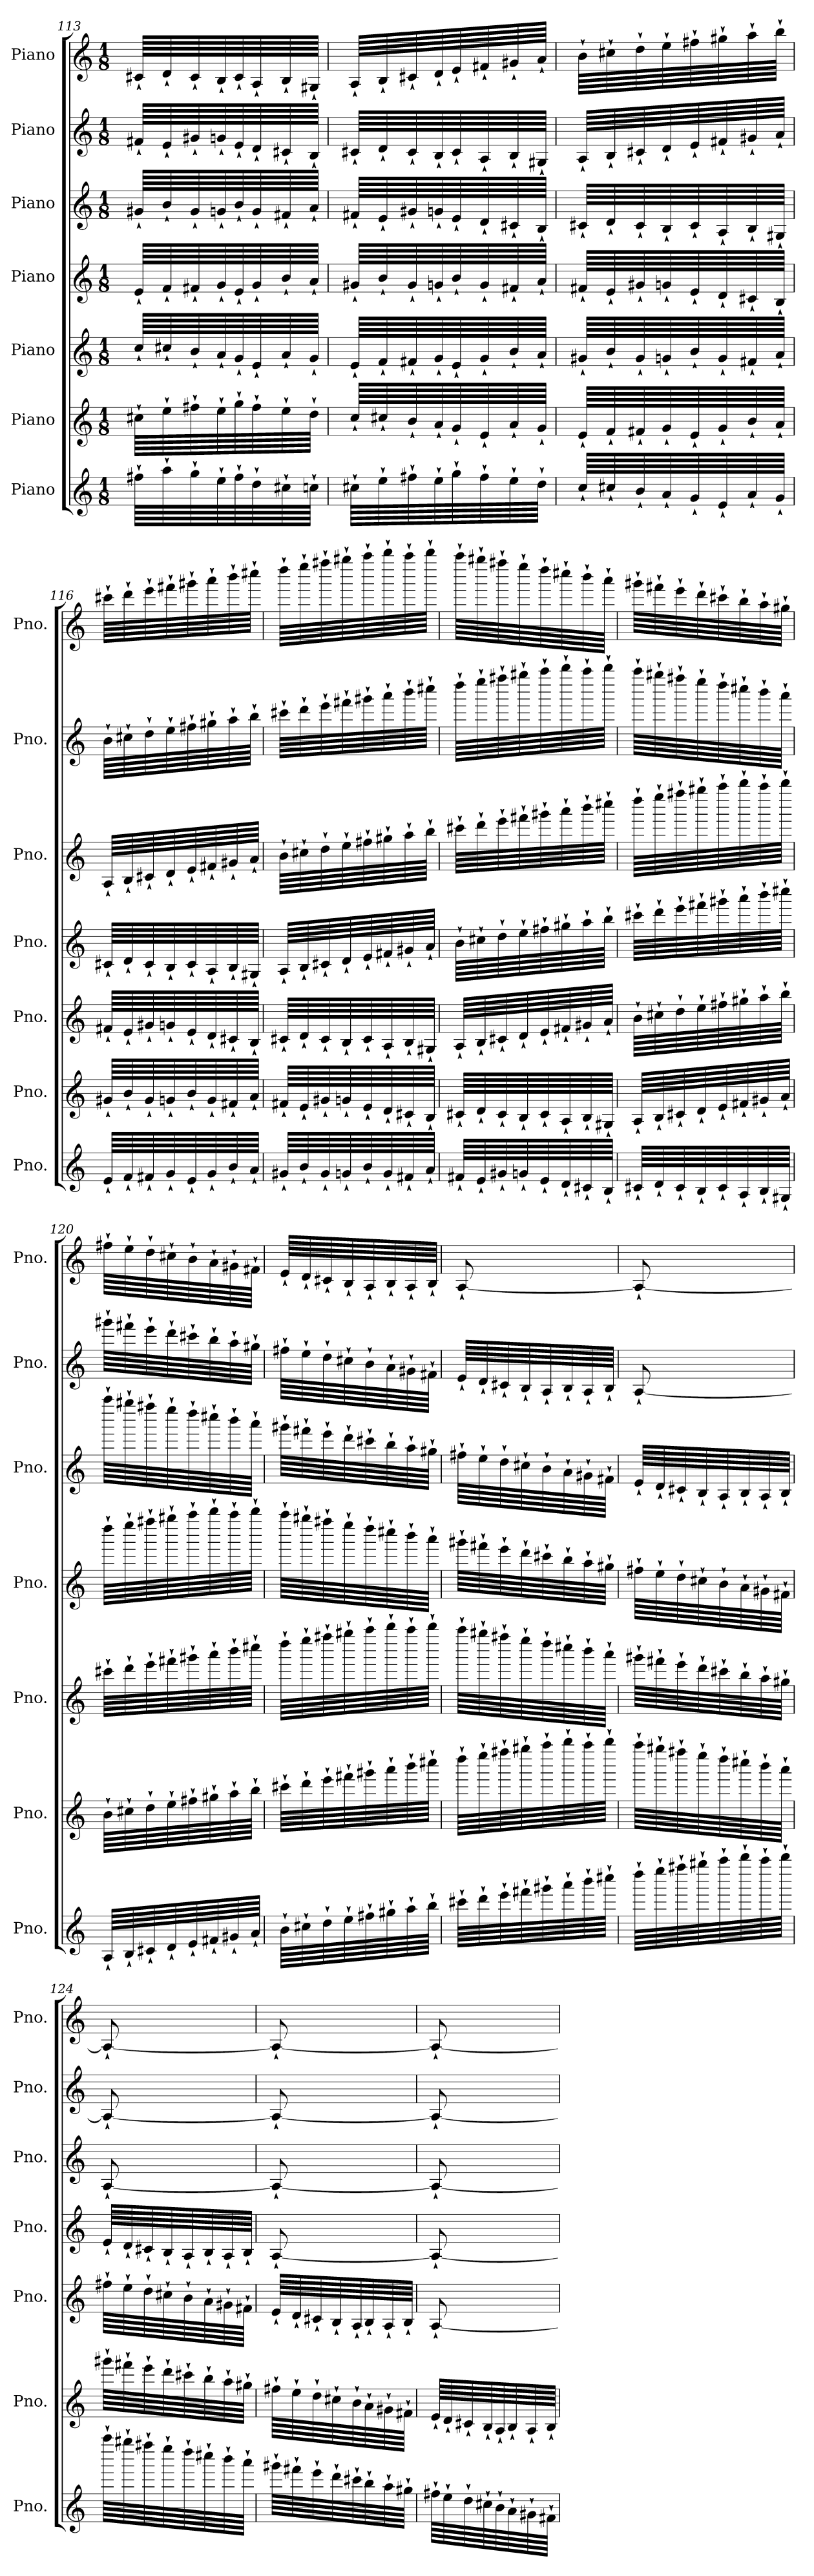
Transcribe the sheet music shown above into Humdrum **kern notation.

**kern	**kern	**kern	**kern	**kern	**kern	**kern
*part7	*part6	*part5	*part4	*part3	*part2	*part1
*staff7	*staff6	*staff5	*staff4	*staff3	*staff2	*staff1
*I"Piano	*I"Piano	*I"Piano	*I"Piano	*I"Piano	*I"Piano	*I"Piano
*I'Pno.	*I'Pno.	*I'Pno.	*I'Pno.	*I'Pno.	*I'Pno.	*I'Pno.
!!LO:PB:g=z
*clefG2	*clefG2	*clefG2	*clefG2	*clefG2	*clefG2	*clefG2
*k[]	*k[]	*k[]	*k[]	*k[]	*k[]	*k[]
*M1/8	*M1/8	*M1/8	*M1/8	*M1/8	*M1/8	*M1/8
=113	=113	=113	=113	=113	=113	=113
64ff#X`\LLLL	64cc#X`\LLLL	64cc`/LLLL	64e`/LLLL	64g#X`/LLLL	64f#X`/LLLL	64c#X`/LLLL
64aa`\	64ee`\	64cc#X`/	64f`/	64b`/	64e`/	64d`/
64gg`\	64ff#X`\	64b`/	64f#X`/	64g#`/	64g#X`/	64c#`/
64ee`\	64ee`\	64a`/	64g`/	64gn`/	64gn`/	64B`/
64ff#`\	64gg`\	64g`/	64e`/	64b`/	64e`/	64c#`/
64dd`\	64ff#`\	64e`/	64g`/	64g`/	64d`/	64A`/
64cc#X`\	64ee`\	64a`/	64b`/	64f#X`/	64c#X`/	64B`/
64ccn`\JJJJ	64dd`\JJJJ	64g`/JJJJ	64a`/JJJJ	64a`/JJJJ	64B`/JJJJ	64G#X`/JJJJ
=114	=114	=114	=114	=114	=114	=114
64cc#X`\LLLL	64cc`/LLLL	64e`/LLLL	64g#X`/LLLL	64f#X`/LLLL	64c#X`/LLLL	64A`/LLLL
64ee`\	64cc#X`/	64f`/	64b`/	64e`/	64d`/	64B`/
64ff#X`\	64b`/	64f#X`/	64g#`/	64g#X`/	64c#`/	64c#X`/
64ee`\	64a`/	64g`/	64gn`/	64gn`/	64B`/	64d`/
64gg`\	64g`/	64e`/	64b`/	64e`/	64c#`/	64e`/
64ff#`\	64e`/	64g`/	64g`/	64d`/	64A`/	64f#X`/
64ee`\	64a`/	64b`/	64f#X`/	64c#X`/	64B`/	64g#X`/
64dd`\JJJJ	64g`/JJJJ	64a`/JJJJ	64a`/JJJJ	64B`/JJJJ	64G#X`/JJJJ	64a`/JJJJ
=115	=115	=115	=115	=115	=115	=115
64cc`/LLLL	64e`/LLLL	64g#X`/LLLL	64f#X`/LLLL	64c#X`/LLLL	64A`/LLLL	64b`\LLLL
64cc#X`/	64f`/	64b`/	64e`/	64d`/	64B`/	64cc#X`\
64b`/	64f#X`/	64g#`/	64g#X`/	64c#`/	64c#X`/	64dd`\
64a`/	64g`/	64gn`/	64gn`/	64B`/	64d`/	64ee`\
64g`/	64e`/	64b`/	64e`/	64c#`/	64e`/	64ff#X`\
64e`/	64g`/	64g`/	64d`/	64A`/	64f#X`/	64gg#X`\
64a`/	64b`/	64f#X`/	64c#X`/	64B`/	64g#X`/	64aa`\
64g`/JJJJ	64a`/JJJJ	64a`/JJJJ	64B`/JJJJ	64G#X`/JJJJ	64a`/JJJJ	64bb`\JJJJ
!!LO:PB:g=z
=116	=116	=116	=116	=116	=116	=116
64e`/LLLL	64g#X`/LLLL	64f#X`/LLLL	64c#X`/LLLL	64A`/LLLL	64b`\LLLL	64ccc#X`\LLLL
64f`/	64b`/	64e`/	64d`/	64B`/	64cc#X`\	64ddd`\
64f#X`/	64g#`/	64g#X`/	64c#`/	64c#X`/	64dd`\	64eee`\
64g`/	64gn`/	64gn`/	64B`/	64d`/	64ee`\	64fff#X`\
64e`/	64b`/	64e`/	64c#`/	64e`/	64ff#X`\	64ggg#X`\
64g`/	64g`/	64d`/	64A`/	64f#X`/	64gg#X`\	64aaa`\
64b`/	64f#X`/	64c#X`/	64B`/	64g#X`/	64aa`\	64bbb`\
64a`/JJJJ	64a`/JJJJ	64B`/JJJJ	64G#X`/JJJJ	64a`/JJJJ	64bb`\JJJJ	64cccc#X`\JJJJ
=117	=117	=117	=117	=117	=117	=117
64g#X`/LLLL	64f#X`/LLLL	64c#X`/LLLL	64A`/LLLL	64b`\LLLL	64ccc#X`\LLLL	64dddd`\LLLL
64b`/	64e`/	64d`/	64B`/	64cc#X`\	64ddd`\	64eeee`\
64g#`/	64g#X`/	64c#`/	64c#X`/	64dd`\	64eee`\	64ffff#X`\
64gn`/	64gn`/	64B`/	64d`/	64ee`\	64fff#X`\	64gggg#X`\
64b`/	64e`/	64c#`/	64e`/	64ff#X`\	64ggg#X`\	64aaaa`\
64g`/	64d`/	64A`/	64f#X`/	64gg#X`\	64aaa`\	64bbbb`\
64f#X`/	64c#X`/	64B`/	64g#X`/	64aa`\	64bbb`\	64aaaa`\
64a`/JJJJ	64B`/JJJJ	64G#X`/JJJJ	64a`/JJJJ	64bb`\JJJJ	64cccc#X`\JJJJ	64bbbb`\JJJJ
=118	=118	=118	=118	=118	=118	=118
64f#X`/LLLL	64c#X`/LLLL	64A`/LLLL	64b`\LLLL	64ccc#X`\LLLL	64dddd`\LLLL	64aaaa`\LLLL
64e`/	64d`/	64B`/	64cc#X`\	64ddd`\	64eeee`\	64gggg#X`\
64g#X`/	64c#`/	64c#X`/	64dd`\	64eee`\	64ffff#X`\	64ffff#X`\
64gn`/	64B`/	64d`/	64ee`\	64fff#X`\	64gggg#X`\	64eeee`\
64e`/	64c#`/	64e`/	64ff#X`\	64ggg#X`\	64aaaa`\	64dddd`\
64d`/	64A`/	64f#X`/	64gg#X`\	64aaa`\	64bbbb`\	64cccc#X`\
64c#X`/	64B`/	64g#X`/	64aa`\	64bbb`\	64aaaa`\	64bbb`\
64B`/JJJJ	64G#X`/JJJJ	64a`/JJJJ	64bb`\JJJJ	64cccc#X`\JJJJ	64bbbb`\JJJJ	64aaa`\JJJJ
!!LO:PB:g=z
=119	=119	=119	=119	=119	=119	=119
64c#X`/LLLL	64A`/LLLL	64b`\LLLL	64ccc#X`\LLLL	64dddd`\LLLL	64aaaa`\LLLL	64ggg#X`\LLLL
64d`/	64B`/	64cc#X`\	64ddd`\	64eeee`\	64gggg#X`\	64fff#X`\
64c#`/	64c#X`/	64dd`\	64eee`\	64ffff#X`\	64ffff#X`\	64eee`\
64B`/	64d`/	64ee`\	64fff#X`\	64gggg#X`\	64eeee`\	64ddd`\
64c#`/	64e`/	64ff#X`\	64ggg#X`\	64aaaa`\	64dddd`\	64ccc#X`\
64A`/	64f#X`/	64gg#X`\	64aaa`\	64bbbb`\	64cccc#X`\	64bb`\
64B`/	64g#X`/	64aa`\	64bbb`\	64aaaa`\	64bbb`\	64aa`\
64G#X`/JJJJ	64a`/JJJJ	64bb`\JJJJ	64cccc#X`\JJJJ	64bbbb`\JJJJ	64aaa`\JJJJ	64gg#X`\JJJJ
=120	=120	=120	=120	=120	=120	=120
64A`/LLLL	64b`\LLLL	64ccc#X`\LLLL	64dddd`\LLLL	64aaaa`\LLLL	64ggg#X`\LLLL	64ff#X`\LLLL
64B`/	64cc#X`\	64ddd`\	64eeee`\	64gggg#X`\	64fff#X`\	64ee`\
64c#X`/	64dd`\	64eee`\	64ffff#X`\	64ffff#X`\	64eee`\	64dd`\
64d`/	64ee`\	64fff#X`\	64gggg#X`\	64eeee`\	64ddd`\	64cc#X`\
64e`/	64ff#X`\	64ggg#X`\	64aaaa`\	64dddd`\	64ccc#X`\	64b`\
64f#X`/	64gg#X`\	64aaa`\	64bbbb`\	64cccc#X`\	64bb`\	64a`\
64g#X`/	64aa`\	64bbb`\	64aaaa`\	64bbb`\	64aa`\	64g#X`\
64a`/JJJJ	64bb`\JJJJ	64cccc#X`\JJJJ	64bbbb`\JJJJ	64aaa`\JJJJ	64gg#X`\JJJJ	64f#X`\JJJJ
=121	=121	=121	=121	=121	=121	=121
64b`\LLLL	64ccc#X`\LLLL	64dddd`\LLLL	64aaaa`\LLLL	64ggg#X`\LLLL	64ff#X`\LLLL	64e`/LLLL
64cc#X`\	64ddd`\	64eeee`\	64gggg#X`\	64fff#X`\	64ee`\	64d`/
64dd`\	64eee`\	64ffff#X`\	64ffff#X`\	64eee`\	64dd`\	64c#X`/
64ee`\	64fff#X`\	64gggg#X`\	64eeee`\	64ddd`\	64cc#X`\	64B`/
64ff#X`\	64ggg#X`\	64aaaa`\	64dddd`\	64ccc#X`\	64b`\	64A`/
64gg#X`\	64aaa`\	64bbbb`\	64cccc#X`\	64bb`\	64a`\	64B`/
64aa`\	64bbb`\	64aaaa`\	64bbb`\	64aa`\	64g#X`\	64A`/
64bb`\JJJJ	64cccc#X`\JJJJ	64bbbb`\JJJJ	64aaa`\JJJJ	64gg#X`\JJJJ	64f#X`\JJJJ	64B`/JJJJ
!!LO:PB:g=z
=122	=122	=122	=122	=122	=122	=122
64ccc#X`\LLLL	64dddd`\LLLL	64aaaa`\LLLL	64ggg#X`\LLLL	64ff#X`\LLLL	64e`/LLLL	[8A`/
64ddd`\	64eeee`\	64gggg#X`\	64fff#X`\	64ee`\	64d`/	.
64eee`\	64ffff#X`\	64ffff#X`\	64eee`\	64dd`\	64c#X`/	.
64fff#X`\	64gggg#X`\	64eeee`\	64ddd`\	64cc#X`\	64B`/	.
64ggg#X`\	64aaaa`\	64dddd`\	64ccc#X`\	64b`\	64A`/	.
64aaa`\	64bbbb`\	64cccc#X`\	64bb`\	64a`\	64B`/	.
64bbb`\	64aaaa`\	64bbb`\	64aa`\	64g#X`\	64A`/	.
64cccc#X`\JJJJ	64bbbb`\JJJJ	64aaa`\JJJJ	64gg#X`\JJJJ	64f#X`\JJJJ	64B`/JJJJ	.
=123	=123	=123	=123	=123	=123	=123
64dddd`\LLLL	64aaaa`\LLLL	64ggg#X`\LLLL	64ff#X`\LLLL	64e`/LLLL	[8A`/	8A`/_
64eeee`\	64gggg#X`\	64fff#X`\	64ee`\	64d`/	.	.
64ffff#X`\	64ffff#X`\	64eee`\	64dd`\	64c#X`/	.	.
64gggg#X`\	64eeee`\	64ddd`\	64cc#X`\	64B`/	.	.
64aaaa`\	64dddd`\	64ccc#X`\	64b`\	64A`/	.	.
64bbbb`\	64cccc#X`\	64bb`\	64a`\	64B`/	.	.
64aaaa`\	64bbb`\	64aa`\	64g#X`\	64A`/	.	.
64bbbb`\JJJJ	64aaa`\JJJJ	64gg#X`\JJJJ	64f#X`\JJJJ	64B`/JJJJ	.	.
=124	=124	=124	=124	=124	=124	=124
64aaaa`\LLLL	64ggg#X`\LLLL	64ff#X`\LLLL	64e`/LLLL	[8A`/	8A`/_	8A`/_
64gggg#X`\	64fff#X`\	64ee`\	64d`/	.	.	.
64ffff#X`\	64eee`\	64dd`\	64c#X`/	.	.	.
64eeee`\	64ddd`\	64cc#X`\	64B`/	.	.	.
64dddd`\	64ccc#X`\	64b`\	64A`/	.	.	.
64cccc#X`\	64bb`\	64a`\	64B`/	.	.	.
64bbb`\	64aa`\	64g#X`\	64A`/	.	.	.
64aaa`\JJJJ	64gg#X`\JJJJ	64f#X`\JJJJ	64B`/JJJJ	.	.	.
!!LO:PB:g=z
=125	=125	=125	=125	=125	=125	=125
64ggg#X`\LLLL	64ff#X`\LLLL	64e`/LLLL	[8A`/	8A`/_	8A`/_	8A`/_
64fff#X`\	64ee`\	64d`/	.	.	.	.
64eee`\	64dd`\	64c#X`/	.	.	.	.
64ddd`\	64cc#X`\	64B`/	.	.	.	.
64ccc#X`\	64b`\	64A`/	.	.	.	.
64bb`\	64a`\	64B`/	.	.	.	.
64aa`\	64g#X`\	64A`/	.	.	.	.
64gg#X`\JJJJ	64f#X`\JJJJ	64B`/JJJJ	.	.	.	.
=126	=126	=126	=126	=126	=126	=126
64ff#X`\LLLL	64e`/LLLL	[8A`/	8A`/_	8A`/_	8A`/_	8A`/_
64ee`\	64d`/	.	.	.	.	.
64dd`\	64c#X`/	.	.	.	.	.
64cc#X`\	64B`/	.	.	.	.	.
64b`\	64A`/	.	.	.	.	.
64a`\	64B`/	.	.	.	.	.
64g#X`\	64A`/	.	.	.	.	.
64f#X`\JJJJ	64B`/JJJJ	.	.	.	.	.
=	=	=	=	=	=	=
*-	*-	*-	*-	*-	*-	*-
